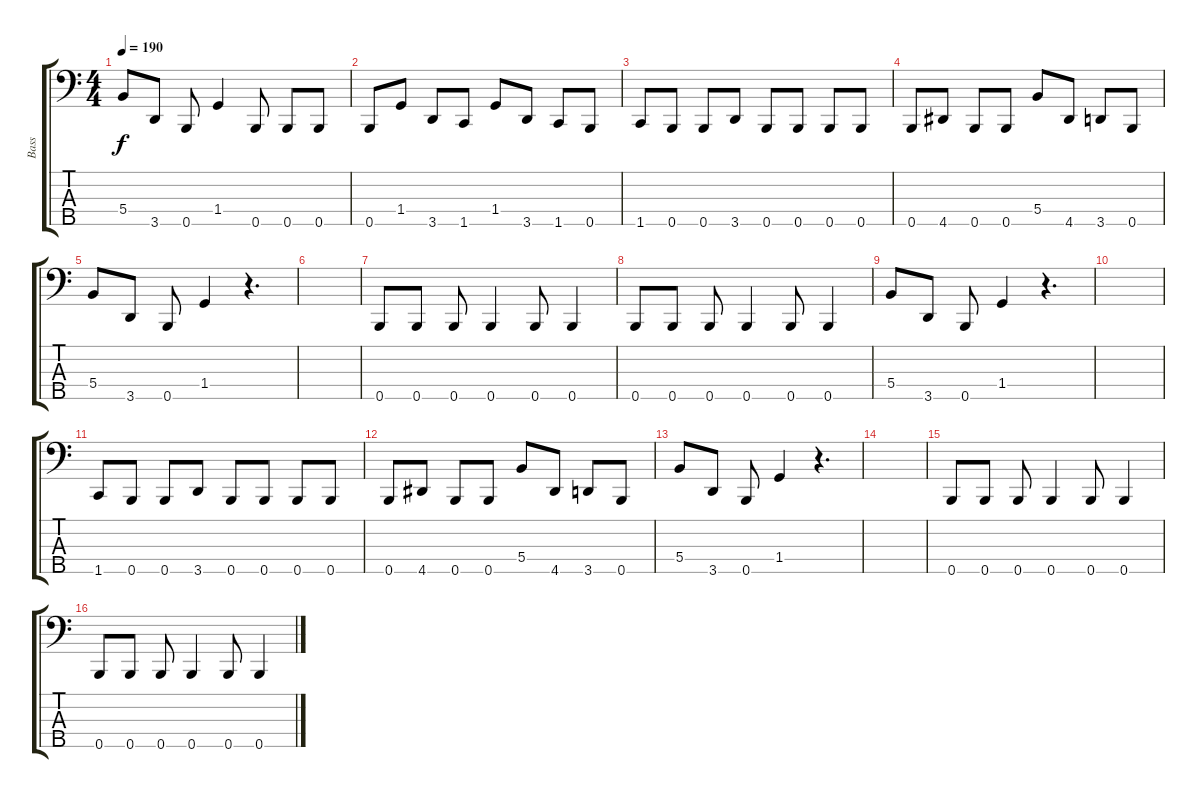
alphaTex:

\track ("Bass" "Bass") {instrument electricbasspick}
\staff {score tabs}
\tuning (Ab2 E2 B1 Gb1 B0) {hide}
\ts (4 4)
\tempo 190
\clef f4
\ks c
5.4.8{dy f} 3.5.8 0.5.8 1.4.4 0.5.8 0.5.8 0.5.8 |
0.5.8 1.4.8 3.5.8 1.5.8 1.4.8 3.5.8 1.5.8 0.5.8 |
1.5.8 0.5.8 0.5.8 3.5.8 0.5.8 0.5.8 0.5.8 0.5.8 |
0.5.8 4.5.8 0.5.8 0.5.8 5.4.8 4.5.8 3.5.8 0.5.8 |
5.4.8 3.5.8 0.5.8 1.4.4 r.4{d} |
|
0.5.8 0.5.8 0.5.8 0.5.4 0.5.8 0.5.4 |
0.5.8 0.5.8 0.5.8 0.5.4 0.5.8 0.5.4 |
5.4.8 3.5.8 0.5.8 1.4.4 r.4{d} |
|
1.5.8 0.5.8 0.5.8 3.5.8 0.5.8 0.5.8 0.5.8 0.5.8 |
0.5.8 4.5.8 0.5.8 0.5.8 5.4.8 4.5.8 3.5.8 0.5.8 |
5.4.8 3.5.8 0.5.8 1.4.4 r.4{d} |
|
0.5.8 0.5.8 0.5.8 0.5.4 0.5.8 0.5.4 |
0.5.8 0.5.8 0.5.8 0.5.4 0.5.8 0.5.4
